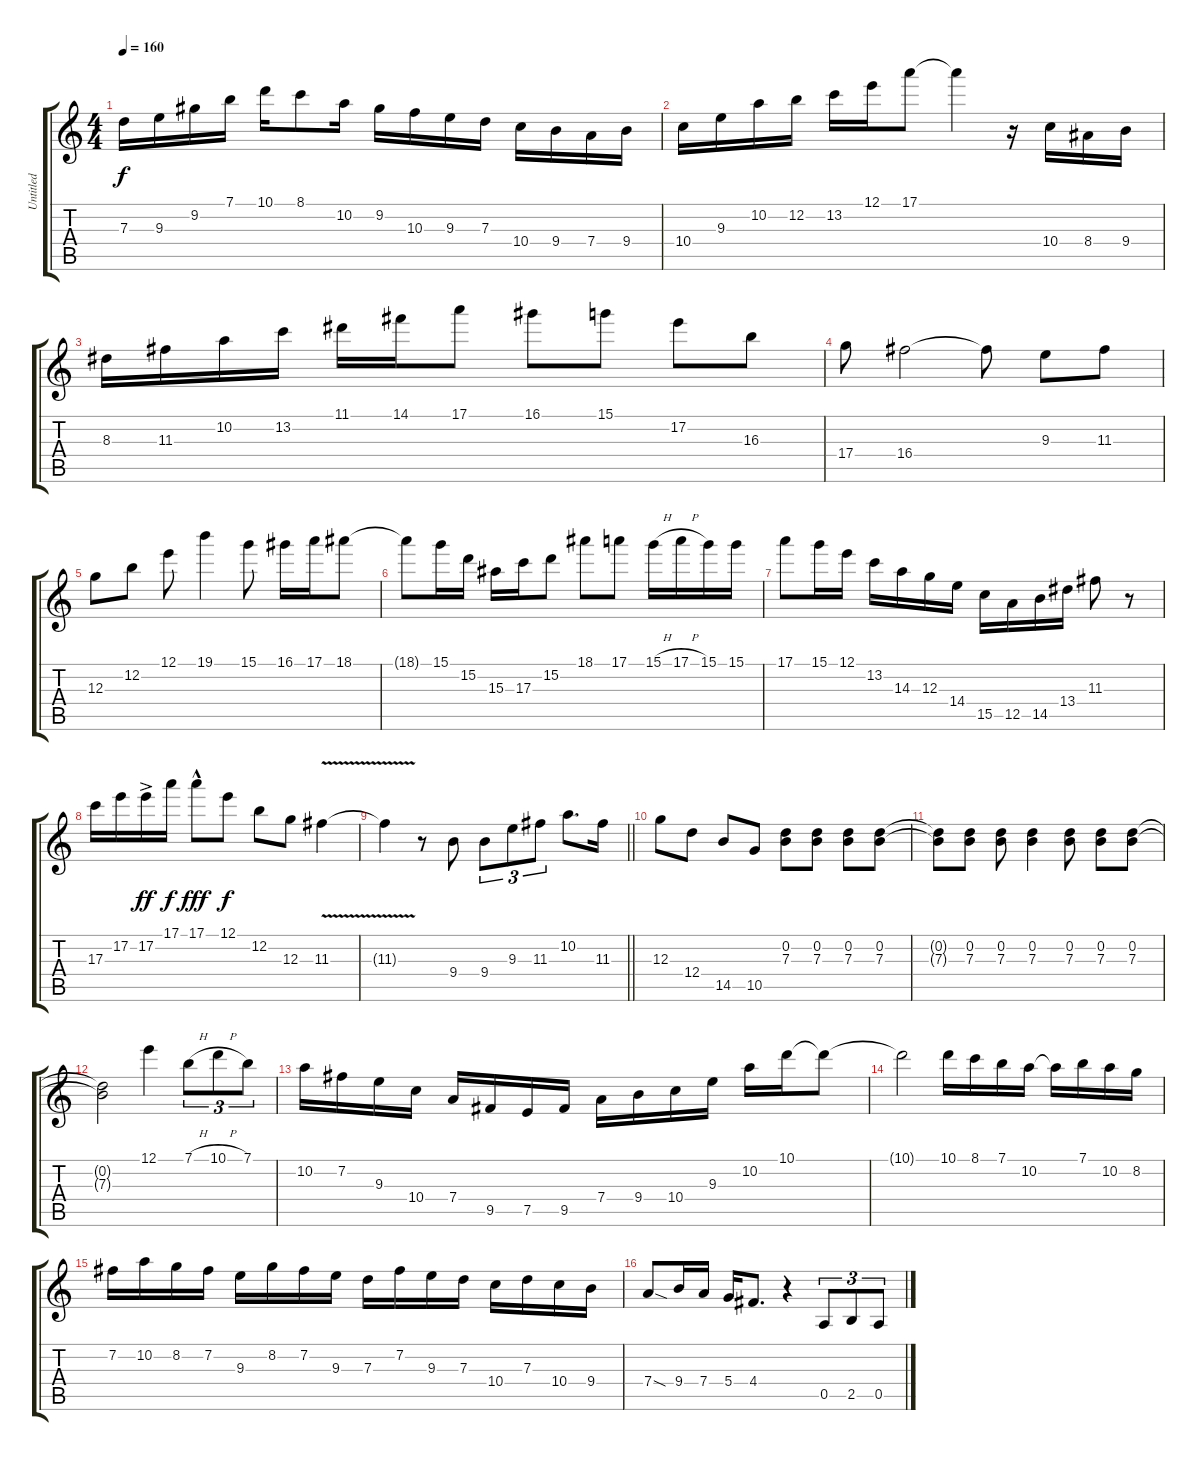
\track ("Untitled" "Untitled") {instrument acousticguitarsteel}
\staff {score tabs}
\tuning (E4 B3 G3 D3 A2 E2) {hide}
\ts (4 4)
\tempo 160
\clef g2
\ks c
7.3.16{dy f} 9.3.16 9.2.16 7.1.16 10.1.16 8.1.8 10.2.16 9.2.16 10.3.16 9.3.16 7.3.16 10.4.16 9.4.16 7.4.16 9.4.16 |
10.4.16 9.3.16 10.2.16 12.2.16 13.2.16 12.1.16 17.1.8 17.1{t}.4 r.16 10.4.16 8.4.16 9.4.16 |
8.3.16 11.3.16 10.2.16 13.2.16 11.1.16 14.1.16 17.1.8 16.1.8 15.1.8 17.2.8 16.3.8 |
17.4.8 16.4.2 16.4{t}.8 9.3.8 11.3.8 |
12.3.8 12.2.8 12.1.8 19.1.4 15.1.8 16.1.16 17.1.16 18.1.8 |
18.1{t}.8 15.1.16 15.2.16 15.3.16 17.3.16 15.2.8 18.1.8 17.1.8 15.1{h}.16 17.1{h}.16 15.1.16 15.1.16 |
17.1.8 15.1.16 12.1.16 13.2.16 14.3.16 12.3.16 14.4.16 15.5.16 12.5.16 14.5.16 13.4.16 11.3.8 r.8 |
17.3.16 17.2.16 17.2{ac}.16{dy ff} 17.1.16{dy f} 17.1{hac}.8{dy fff} 12.1.8{dy f} 12.2.8 12.3.8 11.3{v}.4 |
\barLineRight lightlight
11.3{t}.4 r.8 9.4.8 9.4.8{tu (3 2)} 9.3.8{tu (3 2)} 11.3.8{tu (3 2)} 10.2.8{d} 11.3.16 |
12.3.8 12.4.8 14.5.8 10.5.8 (0.2 7.3).8 (0.2 7.3).8 (0.2 7.3).8 (0.2 7.3).8 |
(0.2{t} 7.3{t}).8 (0.2 7.3).8 (0.2 7.3).8 (0.2 7.3).4 (0.2 7.3).8 (0.2 7.3).8 (0.2 7.3).8 |
(0.2{t} 7.3{t}).2 12.1.4 7.1{h}.8{tu (3 2)} 10.1{h}.8{tu (3 2)} 7.1.8{tu (3 2)} |
10.2.16 7.2.16 9.3.16 10.4.16 7.4.16 9.5.16 7.5.16 9.5.16 7.4.16 9.4.16 10.4.16 9.3.16 10.2.16 10.1.16 10.1{t}.8 |
10.1{t}.2 10.1.16 8.1.16 7.1.16 10.2.16 10.2{t}.16 7.1.16 10.2.16 8.2.16 |
7.2.16 10.2.16 8.2.16 7.2.16 9.3.16 8.2.16 7.2.16 9.3.16 7.3.16 7.2.16 9.3.16 7.3.16 10.4.16 7.3.16 10.4.16 9.4.16 |
7.4{sod}.8 9.4.16 7.4.16 5.4.16 4.4.8{d} r.4 0.5.8{tu (3 2)} 2.5.8{tu (3 2)} 0.5.8{tu (3 2)}
